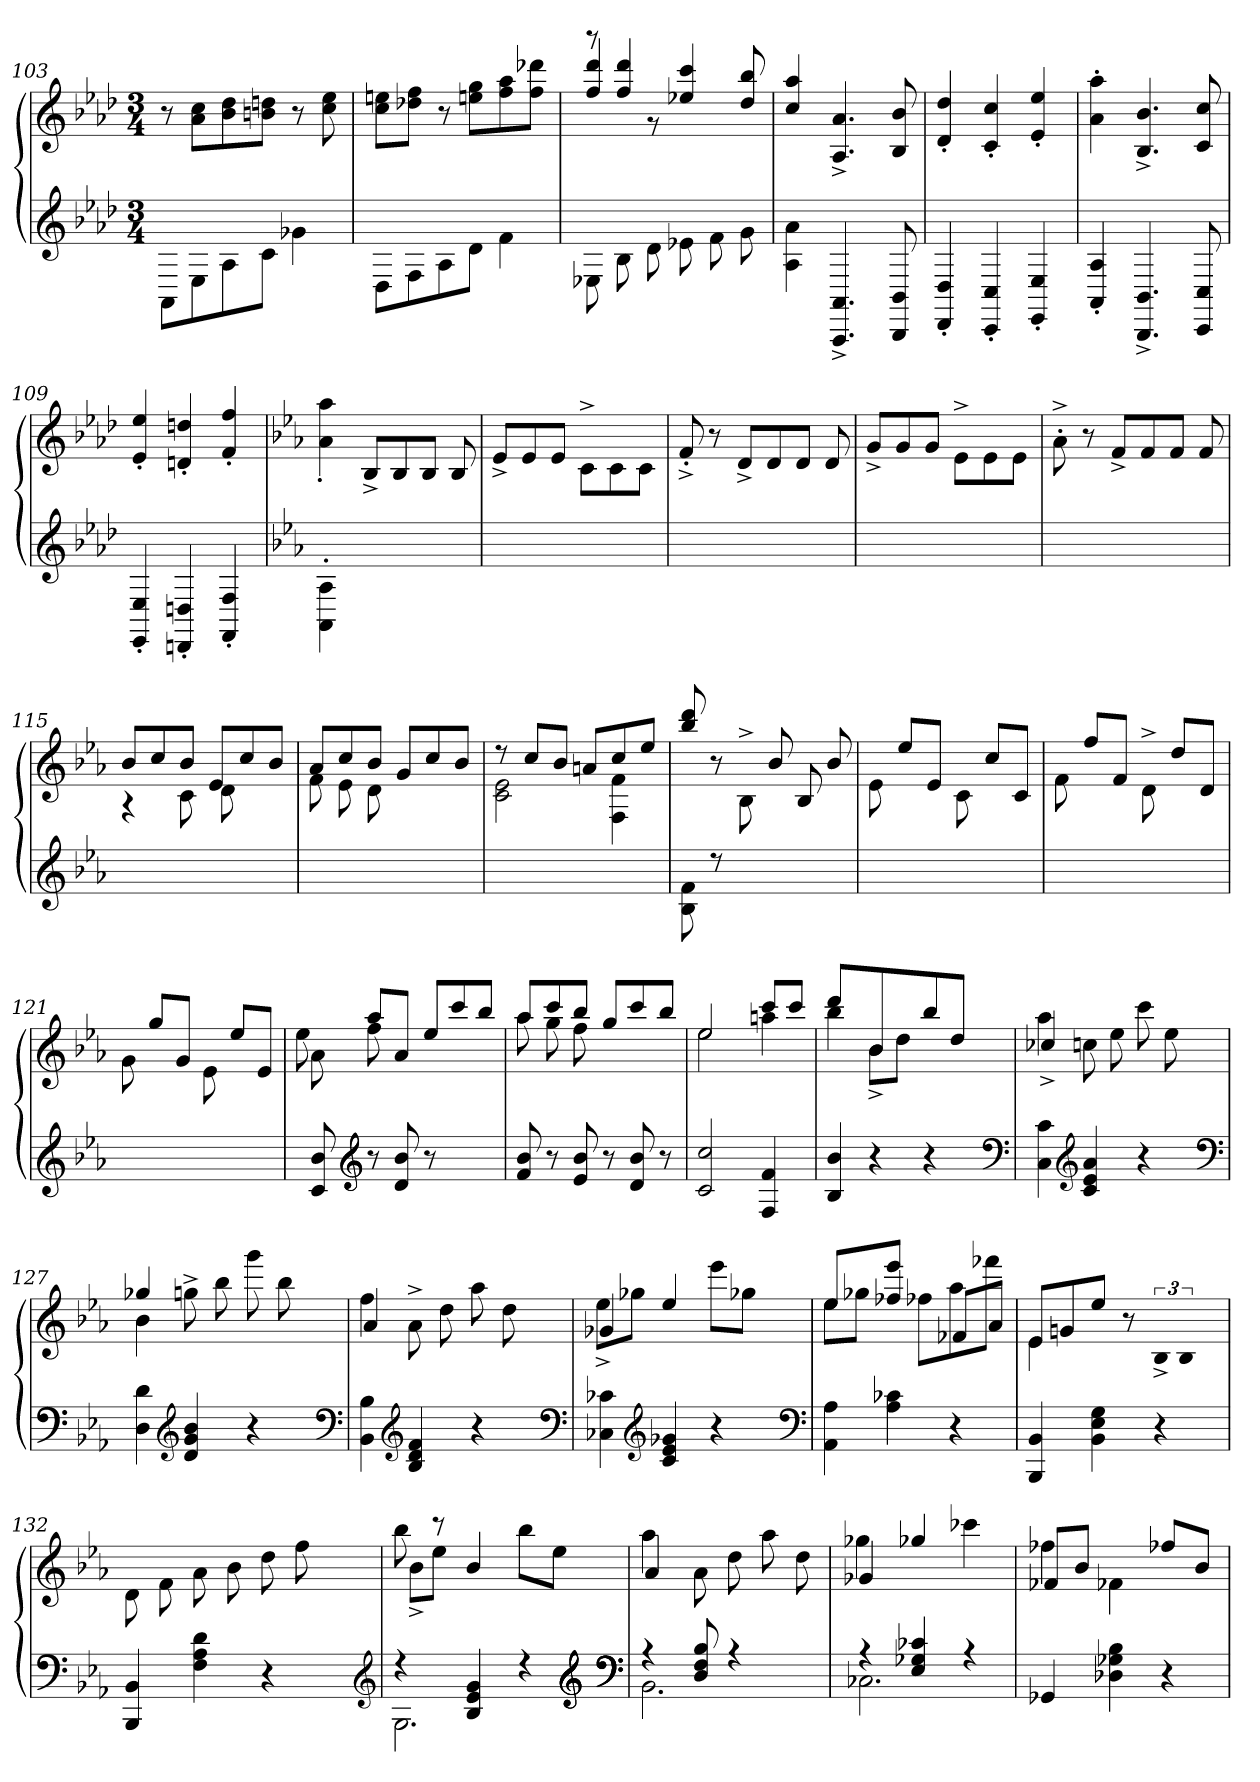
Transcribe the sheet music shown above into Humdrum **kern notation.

**kern	**kern
*part1	*part1
*staff2	*staff1
*clefG2	*clefG2
*k[b-e-a-d-]	*k[b-e-a-d-]
*M3/4	*M3/4
=103	=103
8AA-i\L	8r
8E-i\	8a-j\ 8ccj\L
8A-i\	8b-j\ 8dd-j\
8ci\J	8bnj\ 8ddnj\J
4g-Xi\	8r
.	8ccj\ 8ee-j\
!!LO:PB:g=z
=104	=104
8D-i\L	8ccj\ 8eenj\L
8Fi\	8dd-Xj\ 8ffj\J
8A-i\	8r
8d-i\J	8eenj\ 8ggj\L
4fi\	8aa-j\ 8ffj\
.	8ffj\ 8ddd-Xj\J
=105	=105
*^	*^
8E-Xi\	2.ryy	8r	4ddd-Z/ 4ffZ/
8B-i\	.	4ddd-j/ 4ffj/	.
8d-i\	.	.	8r
8e-Xi\	.	4cccj/ 4ee-Xj/	4.ryy
8fi\	.	.	.
8gi\	.	8bb-j/ 8dd-j/	.
*v	*v	*	*
*	*v	*v
=106	=106
4A-i\ 4a-i\	4aa-j/ 4ccj/
4.AA-i^>/ 4.AAA-i^>/	4.a-j^>/ 4.A-j^>/
8BB-i/ 8BBB-i/	8b-j/ 8B-j/
=107	=107
4D-i'</ 4DD-i'</	4dd-j'</ 4d-j'</
4Ci'</ 4CCi'</	4ccj'</ 4cj'</
4E-i'</ 4EE-i'</	4ee-j'</ 4e-j'</
=108	=108
4A-i'</ 4AA-i'</	4a-j'>\ 4aa-j'>\
4.BB-i^>/ 4.BBB-i^>/	4.b-j^>/ 4.B-j^>/
8Ci/ 8CCi/	8ccj/ 8cj/
=109	=109
4E-i'<'</ 4EE-i'<'</	4ee-j'</ 4e-j'</
4Dni'</ 4DDni'</	4ddnj'</ 4dnj'</
4Fi'</ 4FFi'</	4ffj'</ 4fj'</
!!LO:LB:g=z
=110	=110
*k[b-e-a-]	*k[b-e-a-]
*	*^
4AA-i'>\ 4A-i'>\	2.ryy	4a-j'>\ 4aa-j'>\
2ryy	.	8B-^>j/L
.	.	8B-j/
.	.	8B-j/J
.	.	8B-j/
*	*v	*v
=111	=111
2.ryy	8e-^>j/L
.	8e-j/
.	8e-j/J
.	8c^>j\L
.	8cj\
.	8cj\J
=112	=112
2.ryy	8f^>'<j/
.	8r
.	8d^>j/L
.	8dj/
.	8dj/J
.	8dj/
=113	=113
2.ryy	8g^>j/L
.	8gj/
.	8gj/J
.	8e-^>j\L
.	8e-j\
.	8e-j\J
=114	=114
2.ryy	8a-'>^>j\
.	8r
.	8f^>j/L
.	8fj/
.	8fj/J
.	8fj/
!!LO:LB:g=z
=115	=115
*	*^
2.ryy	8b-j/L	4r
.	8ccj/	.
.	8b-j/J	8ci\
.	8e-j/L	8di\
.	8ccj/	4ryy
.	8b-j/J	.
=116	=116	=116
2.ryy	8a-j/L	8fi\
.	8ccj/	8e-i\
.	8b-j/J	8di\
.	8gj/L	4.ryy
.	8ccj/	.
.	8b-j/J	.
=117	=117	=117
2.ryy	8r	2ci\ 2e-i\
.	8ccj/L	.
.	8b-j/J	.
.	8anj/L	.
.	8ccj/	4Fi\ 4fi\
.	8ee-j/J	.
*	*v	*v
=118	=118
*^	*
8B-i\ 8fi\	2.ryy	8dddj/ 8bb-j/
8r	.	8r
2ryy	.	8B-^>j\
.	.	8b-j/
.	.	8B-j/
.	.	8b-j/
*v	*v	*
=119	=119
2.ryy	8e-j\
.	8ee-j/L
.	8e-j/J
.	8cj\
.	8ccj/L
.	8cj/J
!!LO:LB:g=z
=120	=120
2.ryy	8fj\
.	8ffj/L
.	8fj/J
.	8d^>j\
.	8ddj/L
.	8dj/J
=121	=121
2.ryy	8gj\
.	8ggj/L
.	8gj/J
.	8e-j\
.	8ee-j/L
.	8e-j/J
=122	=122
*^	*^
8b-i/ 8ci/	8ryy	8a-j\	8ee-Z\
*clefG2	*	*	*
8r	2ryy	8aa-j/L	8ffZ\
8b-i/ 8di/	.	8a-j/J	2ryy
8r	.	8ee-j/L	.
4ryy	.	8cccj/	.
.	8ryy	8bb-j/J	.
*v	*v	*	*
=123	=123	=123
8b-i/ 8fi/	8aa-j/L	8aa-Z\
8r	8cccj/	8ggZ\
8b-i/ 8e-i/	8bb-j/J	8ffZ\
8r	8ggj/L	4.ryy
8b-i/ 8di/	8cccj/	.
8r	8bb-j/J	.
=124	=124	=124
2cci/ 2ci/	2ee-j/	2ee-Z\
4fi/ 4Fi/	8cccj/L	4aanZ\
.	8cccj/J	.
!!LO:LB:g=z	!!
=125	=125	=125
4b-i/ 4B-i/	4dddj/	4bb-Z\
4r	4b-j/	8b-^>Z\L
.	.	8ddZ\J
4r	8bb-j\J	4ryy
.	8ddj\J	.
8ryy	8ryy	8ryy
*clefF4	*	*
=126	=126	=126
4Ci\ 4ci\	4aa-j\	4cc-X^>Z/
*clefG2	*	*
4a-i/ 4e-i/ 4ci/	8ccj\	2ryy
.	8ee-j\	.
4r	8cccj\	.
.	8ee-j\	.
8ryy	8ryy	8ryy
*clefF4	*	*
=127	=127	=127
4Di\ 4di\	4b-j\	4gg-XZ/
*clefG2	*	*
4b-i/ 4gi/ 4di/	8gg^>j\	2ryy
.	8bb-j\	.
4r	8gggj\	.
.	8bb-j\	.
8ryy	8ryy	8ryy
*clefF4	*	*
=128	=128	=128
4BB-i\ 4B-i\	4ffj\	4a-Z/
*clefG2	*	*
4B-i/ 4di/ 4fi/	8a-^>j\	2ryy
.	8ddj\	.
4r	8aa-j\	.
.	8ddj\	.
8ryy	8ryy	8ryy
*clefF4	*	*
=129	=129	=129
4C-Xi\ 4c-Xi\	4g-Xj/	8ee-^>Z\L
.	.	8gg-XZ\J
*clefG2	*	*
4g-Xi/ 4e-i/ 4c-i/	4ee-j/	2ryy
4r	8eee-j\L	.
.	8gg-Xj\J	.
8ryy	8ryy	8ryy
*clefF4	*	*
!!LO:PB:g=z	!!
=130	=130	=130
4AA-i\ 4A-i\	4ee-j/	8ee-Z\L
.	.	8gg-XZ\J
4c-Xi\ 4A-i\	8eee-j\J	4ff-XZ/
.	8ff-Xj\L	.
4r	8aa-j\	8f-XZ/L
.	8fff-Xj\J	8a-Z/J
=131	=131	=131
4BB-i/ 4BBB-i/	8e-j/L	4e-Z\
.	8gnj/	.
4BB-i\ 4E-i\ 4Gi\	8ee-j/J	2ryy
.	8r	.
!	!LO:N:vis=8	!
4r	12B-^>j/	.
!	!LO:N:vis=8	!
.	12B-j/	.
!	!LO:N:vis=8	!
.	12ryy	.
*	*v	*v
=132	=132
4BB-i/ 4BBB-i/	8dj\
.	8fj\
4Fi\ 4di\ 4A-i\	8a-j\
.	8b-j\
4r	8ddj\
.	8ffj\
4ryy	4ryy
*clefG2	*
=133	=133
*^	*^
*	*^	*	*
2ryy	4r	2.GZ\	8bb-j\	8b-^>V\L
.	.	.	8r	8ee-V\J
.	4gi/ 4e-i/ 4B-i/	.	4b-j/	2ryy
4ryy	4r	.	8bb-j\L	.
.	.	.	8ee-j\J	.
*clefG2	*	*	*	*
8ryy	8ryy	8ryy	8ryy	8ryy
*v	*v	*v	*	*
*clefF4	*	*
=134	=134	=134
*^	*	*
4r	2.BB-Z\	4aa-j\	4a-V/
8B-i/ 8Fi/ 8Di/	.	8a-j\	2ryy
4r	.	8ddj\	.
.	.	8aa-j\	.
8ryy	.	8ddj\	.
!!LO:LB:g=z	!!
=135	=135	=135	=135
4r	2.C-XZ\	4g-Xj/	4gg-XV\
4c-Xi/ 4G-Xi/ 4E-i/	.	4gg-Xj/	2ryy
4r	.	4ccc-Xj\	.
*v	*v	*	*
=136	=136	=136
4GG-Xi/	4ff-Xj\	8f-XZ/L
.	.	8b-Z/J
4D-Xi\ 4G-Xi\ 4B-i\	4f-Xj\	2ryy
4r	8ff-Xj/L	.
.	8b-j/J	.
*	*v	*v
=	=
*-	*-
